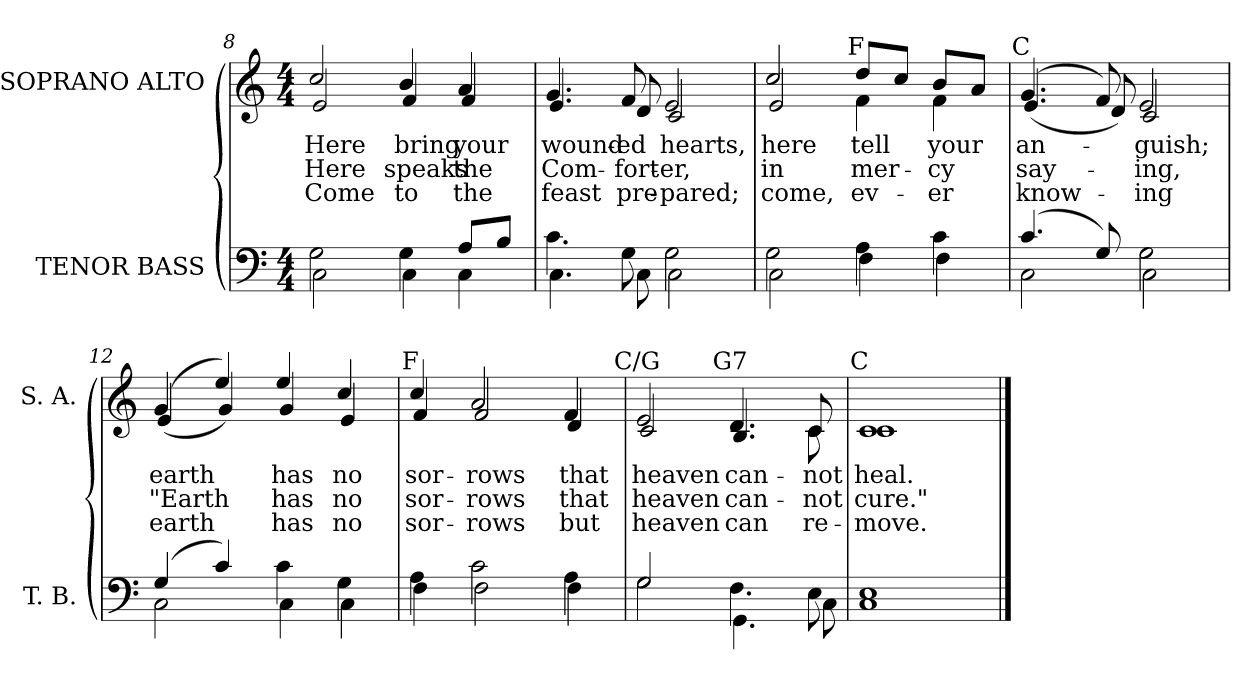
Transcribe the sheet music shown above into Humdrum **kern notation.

**kern	**kern	**text	**text	**text
*part2	*part1	*part1	*part1	*part1
*staff2	*staff1	*staff1	*staff1	*staff1
*I"TENOR BASS	*I"SOPRANO ALTO	*	*	*
*I'T. B.	*I'S. A.	*	*	*
!!LO:LB:g=z
*clefF4	*clefG2	*	*	*
*k[]	*k[]	*	*	*
*C:	*C:	*	*	*
*M4/4	*M4/4	*	*	*
=8	=8	=8	=8	=8
*^	*	*	*	*
!	!	!LO:TX:a:cj:t=C	!	!	!
!	!	!	!LO:LY:b:color=#000000	!LO:LY:b:color=#000000	!LO:LY:b:color=#000000
*	*	*^	*	*	*
2Gi\	2Ci\	2cci/	2ei/	Here	Here	Come
!	!	!	!	!LO:LY:b:color=#000000	!LO:LY:b:color=#000000	!LO:LY:b:color=#000000
4Gi\	4Ci\	4bi/	4fi/	bring	speaks	to
!	!	!	!	!LO:LY:b:color=#000000	!LO:LY:b:color=#000000	!LO:LY:b:color=#000000
8Ai/L	4Ci\	4ai/	4fi/	your	the	the
8Bi/J	.	.	.	.	.	.
=9	=9	=9	=9	=9	=9	=9
!	!	!	!	!LO:LY:b:color=#000000	!LO:LY:b:color=#000000	!LO:LY:b:color=#000000
4.ci\	4.Ci\	4.gi/	4.ei/	wound-	Com-	feast
!	!	!	!	!LO:LY:b:color=#000000	!LO:LY:b:color=#000000	!LO:LY:b:color=#000000
8Gi\	8Ci\	8fi/	8di/	-ed	-fort-	pre-
!	!	!	!	!LO:LY:b:color=#000000	!LO:LY:b:color=#000000	!LO:LY:b:color=#000000
2Gi\	2Ci\	2ei/	2ci/	hearts,	-er,	-pared;
=10	=10	=10	=10	=10	=10	=10
!	!	!	!	!LO:LY:b:color=#000000	!LO:LY:b:color=#000000	!LO:LY:b:color=#000000
2Gi\	2Ci\	2cci/	2ei/	here	in	come,
!	!	!LO:TX:a:cj:t=F	!	!	!	!
!	!	!	!	!LO:LY:b:color=#000000	!LO:LY:b:color=#000000	!LO:LY:b:color=#000000
4Ai\	4Fi\	8ddi/L	4fi\	tell	mer-	ev-
.	.	8cci/J	.	.	.	.
!	!	!	!	!LO:LY:b:color=#000000	!LO:LY:b:color=#000000	!LO:LY:b:color=#000000
4ci\	4Fi\	8bi/L	4fi\	your	-cy	-er
.	.	8ai/J	.	.	.	.
=11	=11	=11	=11	=11	=11	=11
!	!	!LO:TX:a:cj:t=C	!	!	!	!
!	!	!	!	!LO:LY:b:color=#000000	!LO:LY:b:color=#000000	!LO:LY:b:color=#000000
(4.ci/	2Ci\	(4.gi/	(4.ei/	an-	say-	know-
8Gi/)	.	8fi/)	8di/)	.	.	.
!	!	!	!	!LO:LY:b:color=#000000	!LO:LY:b:color=#000000	!LO:LY:b:color=#000000
2Gi\	2Ci\	2ei/	2ci/	-guish;	-ing,	-ing
!!LO:LB:g=z	!!
=12	=12	=12	=12	=12	=12	=12
!	!	!	!	!LO:LY:b:color=#000000	!LO:LY:b:color=#000000	!LO:LY:b:color=#000000
(4Gi/	2Ci\	(4gi/	(4ei/	earth	"Earth	earth
4ci/)	.	4eei/)	4gi/)	.	.	.
!	!	!	!	!LO:LY:b:color=#000000	!LO:LY:b:color=#000000	!LO:LY:b:color=#000000
4ci\	4Ci\	4eei/	4gi/	has	has	has
!	!	!	!	!LO:LY:b:color=#000000	!LO:LY:b:color=#000000	!LO:LY:b:color=#000000
4Gi\	4Ci\	4cci/	4ei/	no	no	no
=13	=13	=13	=13	=13	=13	=13
!	!	!LO:TX:a:cj:t=F	!	!	!	!
!	!	!	!	!LO:LY:b:color=#000000	!LO:LY:b:color=#000000	!LO:LY:b:color=#000000
4Ai\	4Fi\	4cci/	4fi/	sor-	sor-	sor-
!	!	!	!	!LO:LY:b:color=#000000	!LO:LY:b:color=#000000	!LO:LY:b:color=#000000
2ci\	2Fi\	2ai/	2fi/	-rows	-rows	-rows
!	!	!	!	!LO:LY:b:color=#000000	!LO:LY:b:color=#000000	!LO:LY:b:color=#000000
4Ai\	4Fi\	4fi/	4di/	that	that	but
=14	=14	=14	=14	=14	=14	=14
!	!	!LO:TX:a:cj:t=C/G	!	!	!	!
!	!	!	!	!LO:LY:b:color=#000000	!LO:LY:b:color=#000000	!LO:LY:b:color=#000000
2Gi/	2Gi\	2ei/	2ci/	heaven	heaven	heaven
!	!	!LO:TX:a:cj:t=G7	!	!	!	!
!	!	!	!	!LO:LY:b:color=#000000	!LO:LY:b:color=#000000	!LO:LY:b:color=#000000
4.Fi\	4.GGi\	4.di/	4.Bi/	can-	can-	can
!	!	!	!	!LO:LY:b:color=#000000	!LO:LY:b:color=#000000	!LO:LY:b:color=#000000
8Ei\	8Ci\	8ci/	8ci\	-not	-not	re-
=15	=15	=15	=15	=15	=15	=15
!	!	!LO:TX:a:cj:t=C	!	!	!	!
!	!	!	!	!LO:LY:b:color=#000000	!LO:LY:b:color=#000000	!LO:LY:b:color=#000000
1Ei	1Ci	1ci	1ci	heal.	cure."	-move.
*v	*v	*	*	*	*	*
*	*v	*v	*	*	*
==	==	==	==	==
*-	*-	*-	*-	*-
